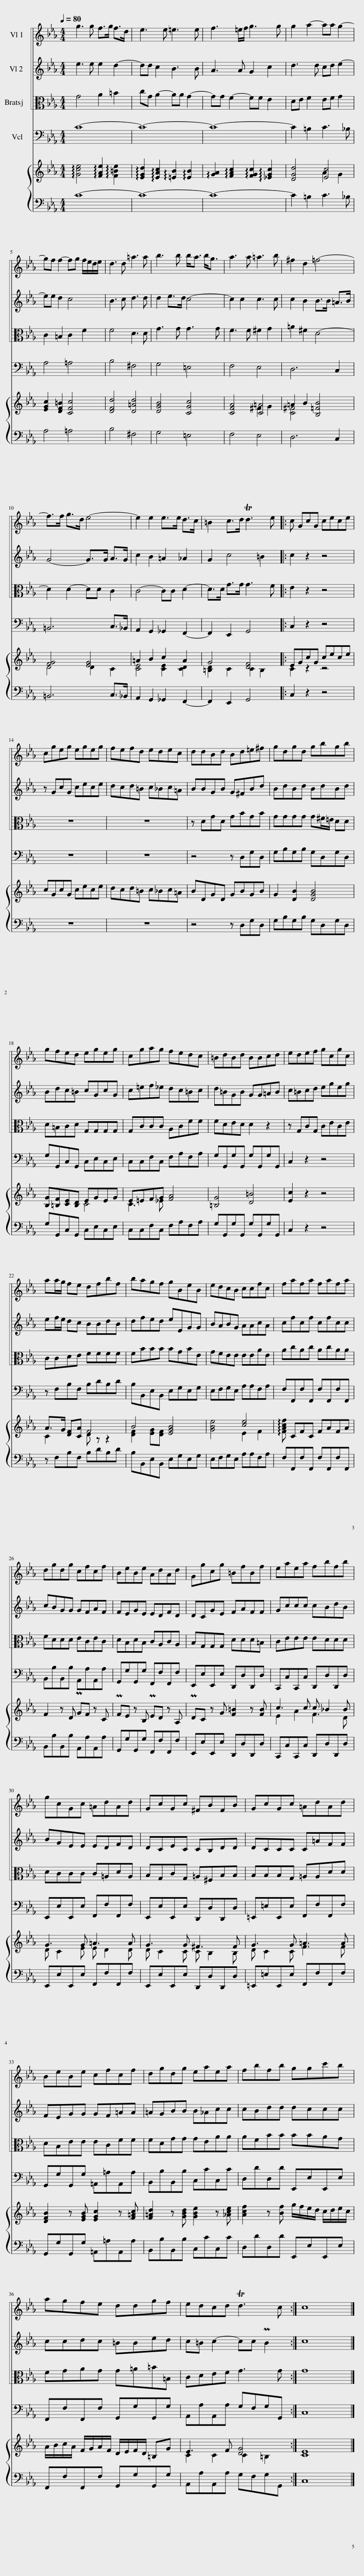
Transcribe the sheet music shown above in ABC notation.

X:1
%%score [ 1 2 3 ] 4 { ( 5 6 ) 7 }
L:1/8
Q:1/4=80
M:4/4
I:linebreak $
K:Eb
V:1 treble
V:2 treble
V:3 alto
V:4 bass
V:5 treble
V:6 treble
V:7 bass
V:1
 g3 g f>g f>d | e3 e =e3 e | f3 =e/f/ g3 g | g2 a2- aa g2- |$ gf f2- fg f/e/d/e/ | %5
 d3 d =a3 a | b3 b b<a b<g | a3 a =a3 b | ^f2 d2 =f4- |$ f>f g>d e4- | %10
 e2 e2 e>e d>c | =B2 c>d Td3 e |:[Q:1/4=130] c GcG cece |$ cgeg egeg | fefd edec | %15
 ddBd Bd=e^f | gdgd gbgb |$ gfed egeg | cgag fedc | =BdBd BBcd | %20
 edef gcgc |$ aa/g/ fe dfbf | bagf gBeB | edcB ccfc | fafa fafa |$ %25
 dgdg cfcf | BeBe AdAd | Ggcg =BfBf | eaea fbfb |$ gcGc =AdAd | %30
 GcGc ^FBFB | GcGc =AdAd |$ BeBe cfcf | dgdg eaea | fbfb ggc'b |$ %35
 agfe ddgf | edcd Td3 c :| c8 |] %38
V:2
 e3 e e2 d2- | dd c2 B3 B | A3 A G2 c2 | d3 d cd e2- |$ ee d2 c4 | %5
 B3 c d3 d | d2 e>d c4- | c2 c2 c3 c | c2 B2 B>B =A>B |$ G4- G>G A>G | %10
 c2 B2 =A2 _A2 | G2 c4 =B2 |: c2 z2 z4 |$ z GcG cece | dcd=B c_Bc=A | %15
 BBGB G^FBd | BdBd BdBd |$ Bdc=B cGcG | c=ef_e dc=Bc | d=BGB GG=AB | %20
 c=Bcd egeg |$ ef/e/ dc BBdB | dfed eEGG | BABG AAcA | cfcf cfcc |$ %25
 cBGG GFAF | FEGE EDFD | DCGE FAFF | Gccc cBdB |$ BGEE EDFD | %30
 DCEC CB,DD | DCCC C=AFF |$ FEGG GF=AA | =AGBB B_Acc | cBdd dccc |$ %35
 ccdc =BBed | c=B c2- cc PB2 :| c8 |] %38
V:3
 G4 A2 =B2 | cG A2- AA G2- | GG F2- FF E2 | DE F2 EF G2 |$ C2 =B,2 C2 F2 | %5
 F4 D3 D | G3 G G3 G | F3 F ^F2 G2 | =A2 ^F2 D4- |$ D2 D2- DD C2 | %10
 C4- CC D2- | D>D G>G G3 F |: E2 z2 z4 |$ z8 | z8 | %15
 z DGD GBGB | GGGG G^F/=E/ DD |$ D=B,CD G,G,G,G, | G,CCC A,CFF | FDED D2 z2 | %20
 z G,CG, CECE |$ CCDE FFFF | FBBB BGBE | GFEE EEAE | AcAc AcAA |$ %25
 FDDD ECEC | DB,DB, CA,CA, | B,G,G,G, DDD=B, | CEEE EDDD |$ DCCC C=A,DA, | %30
 B,G,CG, =A,^F,B,B, | B,B,B,G, =A,A,DD |$ DB,EE ECFF | FDGG GEAA | AFBB BBAG |$ %35
 FGAG G=A=B=B, | CDEF G3 G :| G8 |] %38
V:4
 C8- | C8- | C8- | C2 =B,2 C3 _B, |$ A,4 =A,4 | %5
 B,4 ^F,4 | G,4 =E,4 | F,4 E,4 | D,6 C,2 |$ =B,,6 C,>_B,, | %10
 A,,2 G,,2 _G,,2 F,,2- | F,,2 E,,2 G,,4 |: C,2 z2 z4 |$ z8 | z8 | %15
 z4 z D,G,D, | G,B,G,B, G,D,G,D, |$ G,G,,C,G,, C,E,C,E, | C,C,F,C, F,A,F,A, | G,G,,G,G,, G,G,,G,G,, | %20
 C,2 z2 z4 |$ z F,B,F, B,DB,D | B,B,,E,B,, E,G,E,G, | E,F,G,E, A,A,F,A, | F,F,,F,F,, F,F,,F,F,, |$ %25
 B,,B,B,,B, A,,A,A,,A, | G,,G,G,,G, F,,F,F,,F, | E,,E,E,,E, D,,D,D,,D, | C,,C,C,,C, D,,D,D,,D, |$ E,,E,E,,E, F,,F,F,,F, | %30
 E,,E,E,,E, D,,D,D,,D, | =E,,=E,E,,E, F,,F,F,,F, |$ G,,G,G,,G, =A,,=A,A,,A, | B,,B,B,,B, C,CC,C | D,DD,D E,,E,E,,E, |$ %35
 F,,F,F,,F, G,,G,G,,G, | A,,A,A,,A, G,F,G,G,, :| C,8 |] %38
V:5
 !arpeggio![Gce]4 !arpeggio![FAe]2 !arpeggio![F=Be]2 | !arpeggio![EGd]2 !arpeggio![EAc]2 !arpeggio![=EB]2 !arpeggio![EB]2 | !arpeggio![GA]2 !arpeggio![FAc]2 !arpeggio![FGc]2 !arpeggio![_EGc]2 | [DGd]4 [Ec]4 |$ [EGc]2 [DF=B]2 [CFc]4 | %5
 [DFd]4 [D=Ad]4 | [DGB]4 [CGc]4 | [CFA]4 [C=A]4 | =A2 B2 [B,=FB]4 |$ [FG]4 [EG]4 | %10
 =A2 B2 c2 A2 | G4 [DF]4 |: EGcG cece |$ cGcG cece | dcd=B c_Bc=A | %15
 BDGD GBGB | G2 [DB]2 [DGB]4 |$ [B,G][=B,F][CE][B,D] EGEG | E=EFG [FA]4 | [=B,G]4 [D=B]4 | %20
 [Ec]2 z2 z4 |$ A>G [DF][CA] F4 | B4 [EGB]4 | [GBe]4 [ce]4 | !arpeggio![FAcf] CFC FAFA |$ %25
 F2 z D PGF z C | PFE z B, PED z A, | PDC z G [F=B]2 z [FB] | c3 c c _B2 B |$ G3 G =A3 A | %30
 G3 G ^F3 F | G3 G =A3 A |$ [DFB]2 z [EGB] [EGc]2 z [F=Ac] | [F=Ad]2 z [GBd] [GBe]2 z [_Ace] | [Acf]2 z [Bf] g/f/e/d/ c/d/e/c/ |$ %35
 A/B/c/A/ F/G/A/F/ D/E/F/D/ =B,G | E3 F [DG]4 :| [CE]8 |] %38
V:6
 x8 | x8 | x8 | x4 A2 G2 |$ x8 | %5
 x8 | x8 | x4 ^F2 G2 | [C^F]4 x4 |$ D4 D2 C2 | %10
 [CE]4 [CE]2 [CD]2 | [=B,D]2 C2 C2 B,2 |: C2 z2 z4 |$ x8 | x8 | %15
 x8 | x8 |$ x4 C4 | C3 _E x4 | x8 | %20
 x8 |$ C2 x2 D z z2 | [DF]2 [EG][DF] x4 | x4 E2 F2 | x8 |$ %25
 x8 | x8 | x8 | E2 A2 F3 D |$ D C2 E E D2 D | %30
 D C2 C C B,2 B, | D C2 C F3 F |$ x8 | x8 | x8 |$ %35
 x8 | C2 C2 C2 =B,2 :| x8 |] %38
V:7
 C8- | C8- | C8- | C2 =B,2 C3 _B, |$ A,4 =A,4 | %5
 B,4 ^F,4 | G,4 =E,4 | F,4 E,4 | D,6 C,2 |$ =B,,6 C,>_B,, | %10
 A,,2 G,,2 _G,,2 F,,2- | F,,2 E,,2 G,,4 |: C,2 z2 z4 |$ z8 | z8 | %15
 z4 z D,G,D, | G,B,G,B, G,D,G,D, |$ G,G,,C,G,, C,E,C,E, | C,C,F,C, F,A,F,A, | G,G,,G,G,, G,G,,G,G,, | %20
 C,2 z2 z4 |$ z F,B,F, B,DB,D | B,B,,E,B,, E,G,E,G, | E,F,G,E, A,A,F,A, | F,F,,F,F,, F,F,,F,F,, |$ %25
 B,,B,B,,B, A,,A,A,,A, | G,,G,G,,G, F,,F,F,,F, | E,,E,E,,E, D,,D,D,,D, | C,,C,C,,C, D,,D,D,,D, |$ E,,E,E,,E, F,,F,F,,F, | %30
 E,,E,E,,E, D,,D,D,,D, | =E,,=E,E,,E, F,,F,F,,F, |$ G,,G,G,,G, =A,,=A,A,,A, | B,,B,B,,B, C,CC,C | D,DD,D E,,E,E,,E, |$ %35
 F,,F,F,,F, G,,G,G,,G, | A,,A,A,,A, G,F,G,G,, :| C,8 |] %38
